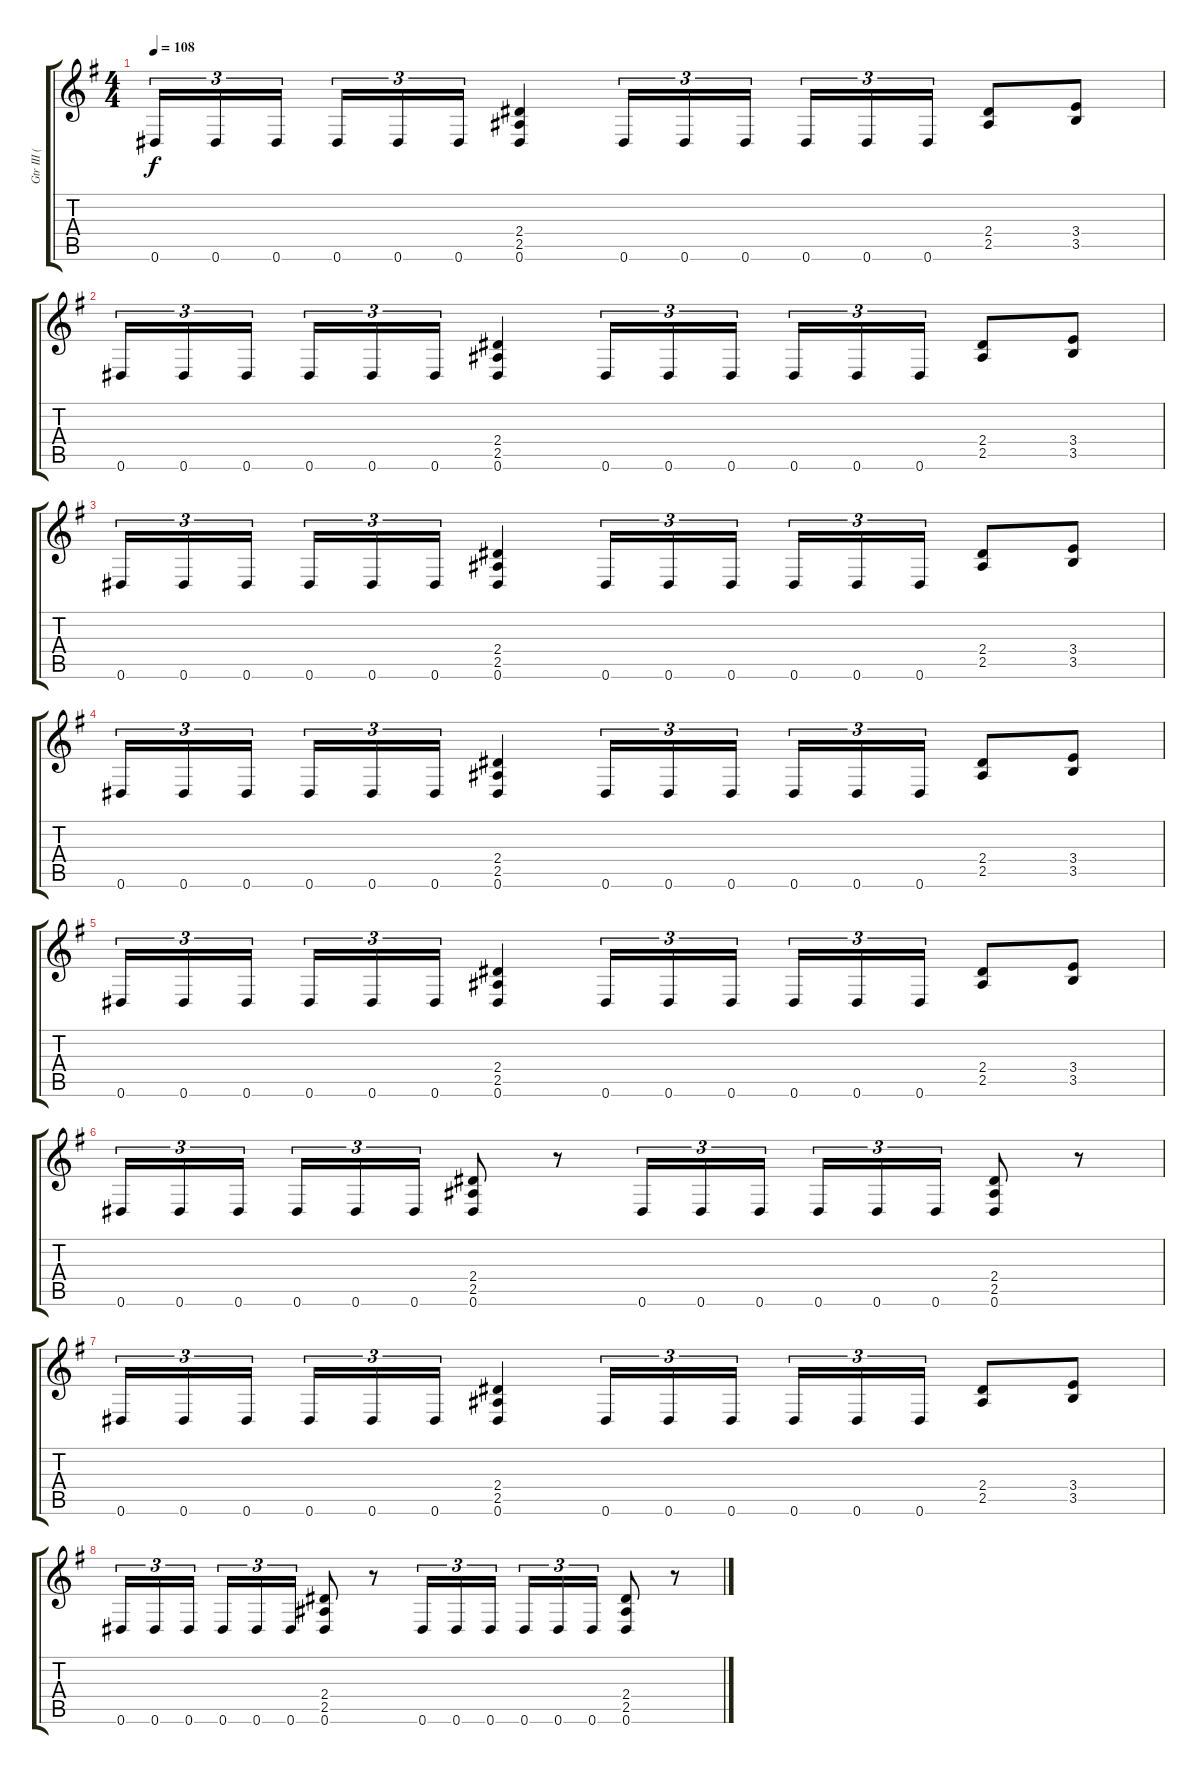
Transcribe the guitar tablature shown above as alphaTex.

\track ("Gtr III ( Kirk )" "Gtr III ( ") {instrument electricguitarclean}
\staff {score tabs}
\tuning (Eb4 Bb3 Gb3 Db3 Ab2 Eb2) {hide}
\ts (4 4)
\tempo 108
\clef g2
\ks g
0.6.16{tu (3 2) dy f} 0.6.16{tu (3 2)} 0.6.16{tu (3 2) beam splitsecondary} 0.6.16{tu (3 2)} 0.6.16{tu (3 2)} 0.6.16{tu (3 2)} (2.4 2.5 0.6).4 0.6.16{tu (3 2)} 0.6.16{tu (3 2)} 0.6.16{tu (3 2) beam splitsecondary} 0.6.16{tu (3 2)} 0.6.16{tu (3 2)} 0.6.16{tu (3 2)} (2.4 2.5).8 (3.4 3.5).8 |
0.6.16{tu (3 2)} 0.6.16{tu (3 2)} 0.6.16{tu (3 2) beam splitsecondary} 0.6.16{tu (3 2)} 0.6.16{tu (3 2)} 0.6.16{tu (3 2)} (2.4 2.5 0.6).4 0.6.16{tu (3 2)} 0.6.16{tu (3 2)} 0.6.16{tu (3 2) beam splitsecondary} 0.6.16{tu (3 2)} 0.6.16{tu (3 2)} 0.6.16{tu (3 2)} (2.4 2.5).8 (3.4 3.5).8 |
0.6.16{tu (3 2)} 0.6.16{tu (3 2)} 0.6.16{tu (3 2) beam splitsecondary} 0.6.16{tu (3 2)} 0.6.16{tu (3 2)} 0.6.16{tu (3 2)} (2.4 2.5 0.6).4 0.6.16{tu (3 2)} 0.6.16{tu (3 2)} 0.6.16{tu (3 2) beam splitsecondary} 0.6.16{tu (3 2)} 0.6.16{tu (3 2)} 0.6.16{tu (3 2)} (2.4 2.5).8 (3.4 3.5).8 |
0.6.16{tu (3 2)} 0.6.16{tu (3 2)} 0.6.16{tu (3 2) beam splitsecondary} 0.6.16{tu (3 2)} 0.6.16{tu (3 2)} 0.6.16{tu (3 2)} (2.4 2.5 0.6).4 0.6.16{tu (3 2)} 0.6.16{tu (3 2)} 0.6.16{tu (3 2) beam splitsecondary} 0.6.16{tu (3 2)} 0.6.16{tu (3 2)} 0.6.16{tu (3 2)} (2.4 2.5).8 (3.4 3.5).8 |
0.6.16{tu (3 2)} 0.6.16{tu (3 2)} 0.6.16{tu (3 2) beam splitsecondary} 0.6.16{tu (3 2)} 0.6.16{tu (3 2)} 0.6.16{tu (3 2)} (2.4 2.5 0.6).4 0.6.16{tu (3 2)} 0.6.16{tu (3 2)} 0.6.16{tu (3 2) beam splitsecondary} 0.6.16{tu (3 2)} 0.6.16{tu (3 2)} 0.6.16{tu (3 2)} (2.4 2.5).8 (3.4 3.5).8 |
0.6.16{tu (3 2)} 0.6.16{tu (3 2)} 0.6.16{tu (3 2) beam splitsecondary} 0.6.16{tu (3 2)} 0.6.16{tu (3 2)} 0.6.16{tu (3 2)} (2.4 2.5 0.6).8 r.8 0.6.16{tu (3 2)} 0.6.16{tu (3 2)} 0.6.16{tu (3 2) beam splitsecondary} 0.6.16{tu (3 2)} 0.6.16{tu (3 2)} 0.6.16{tu (3 2)} (2.4 2.5 0.6).8 r.8 |
0.6.16{tu (3 2)} 0.6.16{tu (3 2)} 0.6.16{tu (3 2) beam splitsecondary} 0.6.16{tu (3 2)} 0.6.16{tu (3 2)} 0.6.16{tu (3 2)} (2.4 2.5 0.6).4 0.6.16{tu (3 2)} 0.6.16{tu (3 2)} 0.6.16{tu (3 2) beam splitsecondary} 0.6.16{tu (3 2)} 0.6.16{tu (3 2)} 0.6.16{tu (3 2)} (2.4 2.5).8 (3.4 3.5).8 |
0.6.16{tu (3 2)} 0.6.16{tu (3 2)} 0.6.16{tu (3 2) beam splitsecondary} 0.6.16{tu (3 2)} 0.6.16{tu (3 2)} 0.6.16{tu (3 2)} (2.4 2.5 0.6).8 r.8 0.6.16{tu (3 2)} 0.6.16{tu (3 2)} 0.6.16{tu (3 2) beam splitsecondary} 0.6.16{tu (3 2)} 0.6.16{tu (3 2)} 0.6.16{tu (3 2)} (2.4 2.5 0.6).8 r.8
